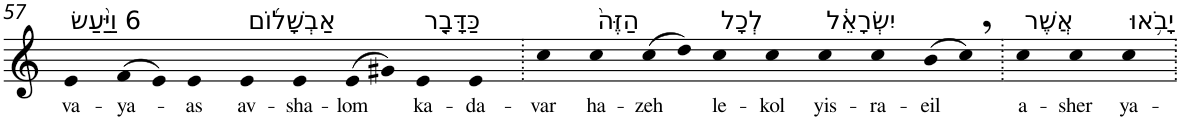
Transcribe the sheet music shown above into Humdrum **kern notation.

**kern	**text
*part1	*part1
*staff1	*staff1
*I"Piano	*
*I'Pno	*
!!LO:PB:g=z
*clefG2	*
*k[]	*
=57	=57
!LO:TX:a:t=6 וַיַּ֨עַשׂ	!
!	!LO:LY:b
4e	va-
!	!LO:LY:b
(>8f	-ya-
8e)	.
!	!LO:LY:b
4e	-as
!LO:TX:a:t=אַבְשָׁל֜וֹם	!
!	!LO:LY:b
4e	av-
!	!LO:LY:b
4e	-sha-
!	!LO:LY:b
(>8e	-lom
8g#X)	.
!LO:TX:a:t=כַּדָּבָ֤ר	!
!	!LO:LY:b
4e	ka-
!	!LO:LY:b
4e	-da-
=58.	=58.
!	!LO:LY:b
4cc	-var
!LO:TX:a:t=הַזֶּה֙	!
!	!LO:LY:b
4cc	ha-
!	!LO:LY:b
(>8cc	-zeh
8dd)	.
!LO:TX:a:t=לְכָל	!
!	!LO:LY:b
4cc	le-
!	!LO:LY:b
4cc	-kol
!LO:TX:a:t=יִשְׂרָאֵ֔ל	!
!	!LO:LY:b
4cc	yis-
!	!LO:LY:b
4cc	-ra-
!	!LO:LY:b
(>8b	-eil
8cc,)	.
=59.	=59.
!LO:TX:a:t=אֲשֶׁר	!
!	!LO:LY:b
4cc	a-
!	!LO:LY:b
4cc	-sher
!LO:TX:a:t=יָבֹ֥אוּ	!
!	!LO:LY:b
4cc	ya-
=.	=.
*-	*-
